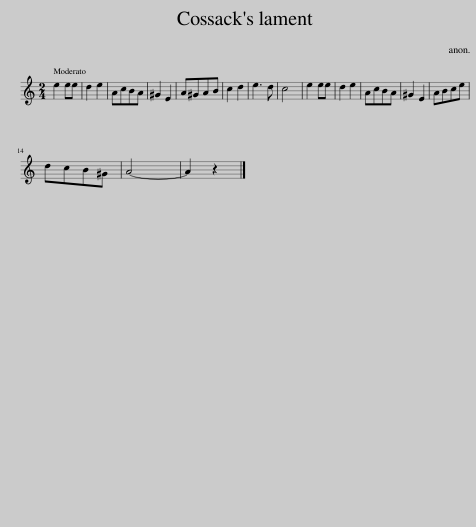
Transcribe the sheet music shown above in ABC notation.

X:1
L:1/8
M:2/4
I:linebreak $
K:C
V:1 treble
V:1
 e2 ee | d2 e2 | AcBA | ^G2 E2 | A^GAB | %5
 c2 d2 | e3 d | c4 | e2 ee | d2 e2 | %10
 AcBA | ^G2 E2 | ABce |$ dcB^G | A4- | %15
 A2 z2 |] %16
